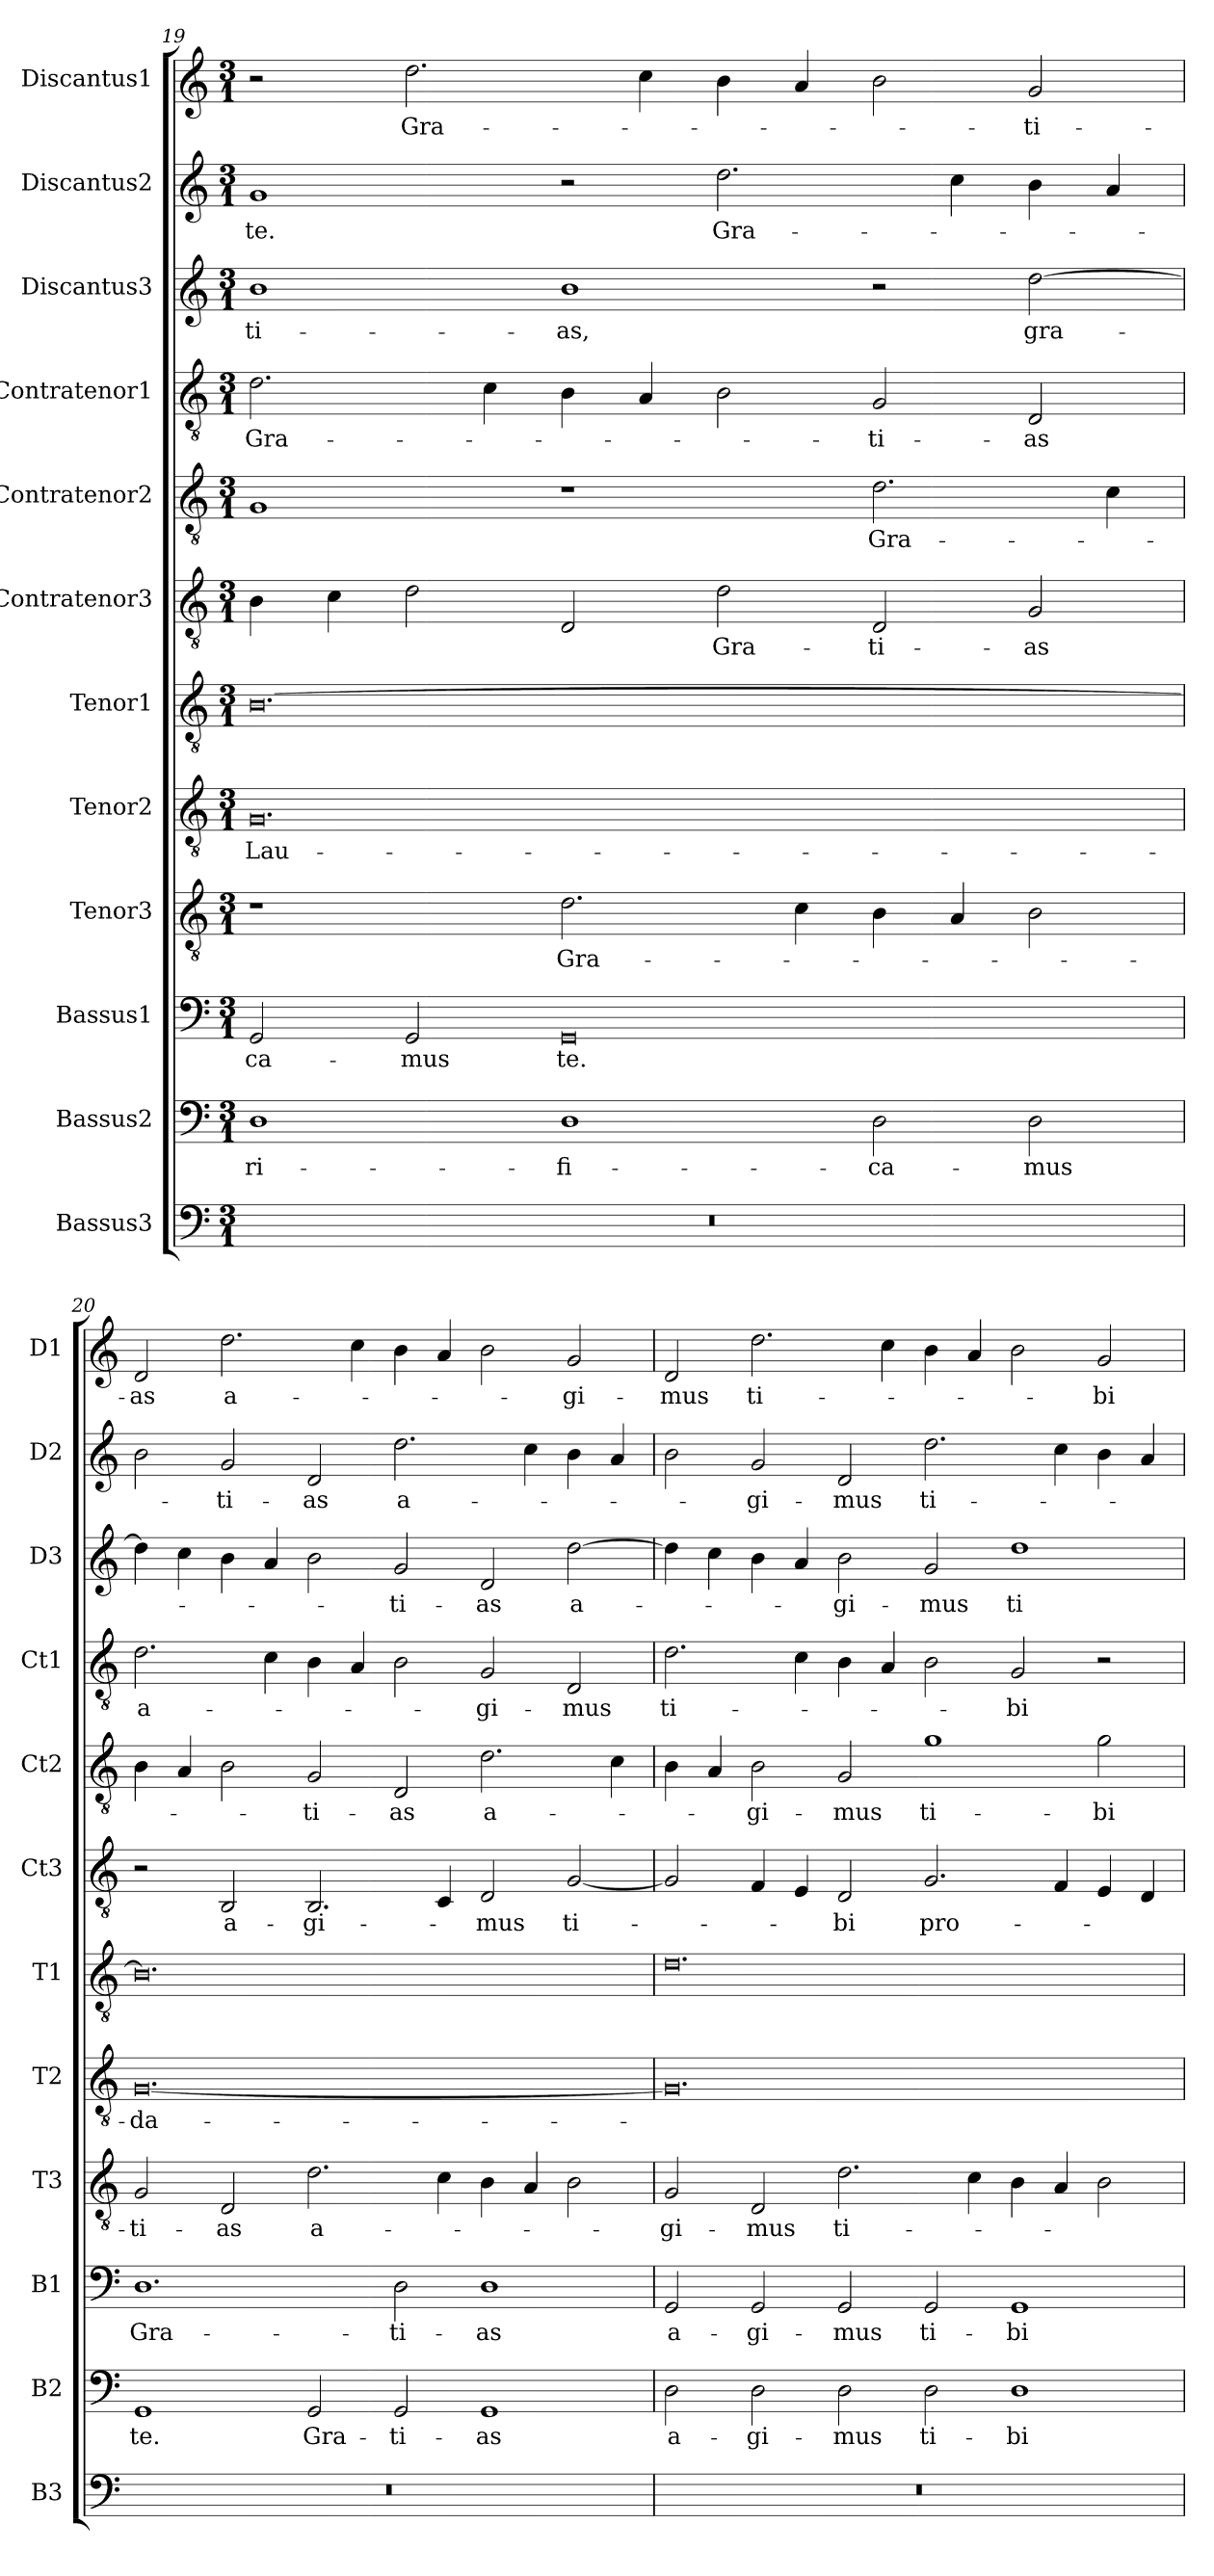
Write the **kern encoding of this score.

**kern	**kern	**text	**kern	**text	**kern	**text	**kern	**text	**kern	**kern	**text	**kern	**text	**kern	**text	**kern	**text	**kern	**text	**kern	**text
*part12	*part11	*part11	*part10	*part10	*part9	*part9	*part8	*part8	*part7	*part6	*part6	*part5	*part5	*part4	*part4	*part3	*part3	*part2	*part2	*part1	*part1
*staff12	*staff11	*staff11	*staff10	*staff10	*staff9	*staff9	*staff8	*staff8	*staff7	*staff6	*staff6	*staff5	*staff5	*staff4	*staff4	*staff3	*staff3	*staff2	*staff2	*staff1	*staff1
*I"Bassus3	*I"Bassus2	*	*I"Bassus1	*	*I"Tenor3	*	*I"Tenor2	*	*I"Tenor1	*I"Contratenor3	*	*I"Contratenor2	*	*I"Contratenor1	*	*I"Discantus3	*	*I"Discantus2	*	*I"Discantus1	*
*I'B3	*I'B2	*	*I'B1	*	*I'T3	*	*I'T2	*	*I'T1	*I'Ct3	*	*I'Ct2	*	*I'Ct1	*	*I'D3	*	*I'D2	*	*I'D1	*
*clefF4	*clefF4	*	*clefF4	*	*clefGv2	*	*clefGv2	*	*clefGv2	*clefGv2	*	*clefGv2	*	*clefGv2	*	*clefG2	*	*clefG2	*	*clefG2	*
*k[]	*k[]	*	*k[]	*	*k[]	*	*k[]	*	*k[]	*k[]	*	*k[]	*	*k[]	*	*k[]	*	*k[]	*	*k[]	*
*M3/1	*M3/1	*	*M3/1	*	*M3/1	*	*M3/1	*	*M3/1	*M3/1	*	*M3/1	*	*M3/1	*	*M3/1	*	*M3/1	*	*M3/1	*
=19	=19	=19	=19	=19	=19	=19	=19	=19	=19	=19	=19	=19	=19	=19	=19	=19	=19	=19	=19	=19	=19
0.r	1D\	-ri-	2GG/	-ca-	1r	.	0.G/	Lau-	[0.B\	4B\	.	1G/	.	2.d\	Gra-	1b\	-ti-	1g/	te.	2r	.
.	.	.	.	.	.	.	.	.	.	4c\	.	.	.	.	.	.	.	.	.	.	.
.	.	.	2GG/	-mus	.	.	.	.	.	2d\	.	.	.	.	.	.	.	.	.	2.dd\	Gra-
.	.	.	.	.	.	.	.	.	.	.	.	.	.	4c\	.	.	.	.	.	.	.
.	1D\	-fi-	0GG/	te.	2.d\	Gra-	.	.	.	2D/	.	1r	.	4B\	.	1b\	-as,	2r	.	.	.
.	.	.	.	.	.	.	.	.	.	.	.	.	.	4A/	.	.	.	.	.	4cc\	.
.	.	.	.	.	.	.	.	.	.	2d\	Gra-	.	.	2B\	.	.	.	2.dd\	Gra-	4b\	.
.	.	.	.	.	4c\	.	.	.	.	.	.	.	.	.	.	.	.	.	.	4a/	.
.	2D\	-ca-	.	.	4B\	.	.	.	.	2D/	-ti-	2.d\	Gra-	2G/	-ti-	2r	.	.	.	2b\	.
.	.	.	.	.	4A/	.	.	.	.	.	.	.	.	.	.	.	.	4cc\	.	.	.
.	2D\	-mus	.	.	2B\	.	.	.	.	2G/	-as	.	.	2D/	-as	[2dd\	gra-	4b\	.	2g/	-ti-
.	.	.	.	.	.	.	.	.	.	.	.	4c\	.	.	.	.	.	4a/	.	.	.
=20	=20	=20	=20	=20	=20	=20	=20	=20	=20	=20	=20	=20	=20	=20	=20	=20	=20	=20	=20	=20	=20
0.r	1GG/	te.	1.D\	Gra-	2G/	-ti-	[0.G/	-da-	0.B\]	2r	.	4B\	.	2.d\	a-	4dd\]	.	2b\	.	2d/	-as
.	.	.	.	.	.	.	.	.	.	.	.	4A/	.	.	.	4cc\	.	.	.	.	.
.	.	.	.	.	2D/	-as	.	.	.	2BB/	a-	2B\	.	.	.	4b\	.	2g/	-ti-	2.dd\	a-
.	.	.	.	.	.	.	.	.	.	.	.	.	.	4c\	.	4a/	.	.	.	.	.
.	2GG/	Gra-	.	.	2.d\	a-	.	.	.	2.BB/	-gi-	2G/	-ti-	4B\	.	2b\	.	2d/	-as	.	.
.	.	.	.	.	.	.	.	.	.	.	.	.	.	4A/	.	.	.	.	.	4cc\	.
.	2GG/	-ti-	2D\	-ti-	.	.	.	.	.	.	.	2D/	-as	2B\	.	2g/	-ti-	2.dd\	a-	4b\	.
.	.	.	.	.	4c\	.	.	.	.	4C/	.	.	.	.	.	.	.	.	.	4a/	.
.	1GG/	-as	1D\	-as	4B\	.	.	.	.	2D/	-mus	2.d\	a-	2G/	-gi-	2d/	-as	.	.	2b\	.
.	.	.	.	.	4A/	.	.	.	.	.	.	.	.	.	.	.	.	4cc\	.	.	.
.	.	.	.	.	2B\	.	.	.	.	[2G/	ti-	.	.	2D/	-mus	[2dd\	a-	4b\	.	2g/	-gi-
.	.	.	.	.	.	.	.	.	.	.	.	4c\	.	.	.	.	.	4a/	.	.	.
=21	=21	=21	=21	=21	=21	=21	=21	=21	=21	=21	=21	=21	=21	=21	=21	=21	=21	=21	=21	=21	=21
0.r	2D\	a-	2GG/	a-	2G/	-gi-	0.G/]	.	0.d\	2G/]	.	4B\	.	2.d\	ti-	4dd\]	.	2b\	.	2d/	-mus
.	.	.	.	.	.	.	.	.	.	.	.	4A/	.	.	.	4cc\	.	.	.	.	.
.	2D\	-gi-	2GG/	-gi-	2D/	-mus	.	.	.	4F/	.	2B\	-gi-	.	.	4b\	.	2g/	-gi-	2.dd\	ti-
.	.	.	.	.	.	.	.	.	.	4E/	.	.	.	4c\	.	4a/	.	.	.	.	.
.	2D\	-mus	2GG/	-mus	2.d\	ti-	.	.	.	2D/	-bi	2G/	-mus	4B\	.	2b\	-gi-	2d/	-mus	.	.
.	.	.	.	.	.	.	.	.	.	.	.	.	.	4A/	.	.	.	.	.	4cc\	.
.	2D\	ti-	2GG/	ti-	.	.	.	.	.	2.G/	pro-	1g\	ti-	2B\	.	2g/	-mus	2.dd\	ti-	4b\	.
.	.	.	.	.	4c\	.	.	.	.	.	.	.	.	.	.	.	.	.	.	4a/	.
.	1D\	-bi	1GG/	-bi	4B\	.	.	.	.	.	.	.	.	2G/	-bi	1dd\	ti-	.	.	2b\	.
.	.	.	.	.	4A/	.	.	.	.	4F/	.	.	.	.	.	.	.	4cc\	.	.	.
.	.	.	.	.	2B\	.	.	.	.	4E/	.	2g\	-bi	2r	.	.	.	4b\	.	2g/	-bi
.	.	.	.	.	.	.	.	.	.	4D/	.	.	.	.	.	.	.	4a/	.	.	.
=	=	=	=	=	=	=	=	=	=	=	=	=	=	=	=	=	=	=	=	=	=
*-	*-	*-	*-	*-	*-	*-	*-	*-	*-	*-	*-	*-	*-	*-	*-	*-	*-	*-	*-	*-	*-
